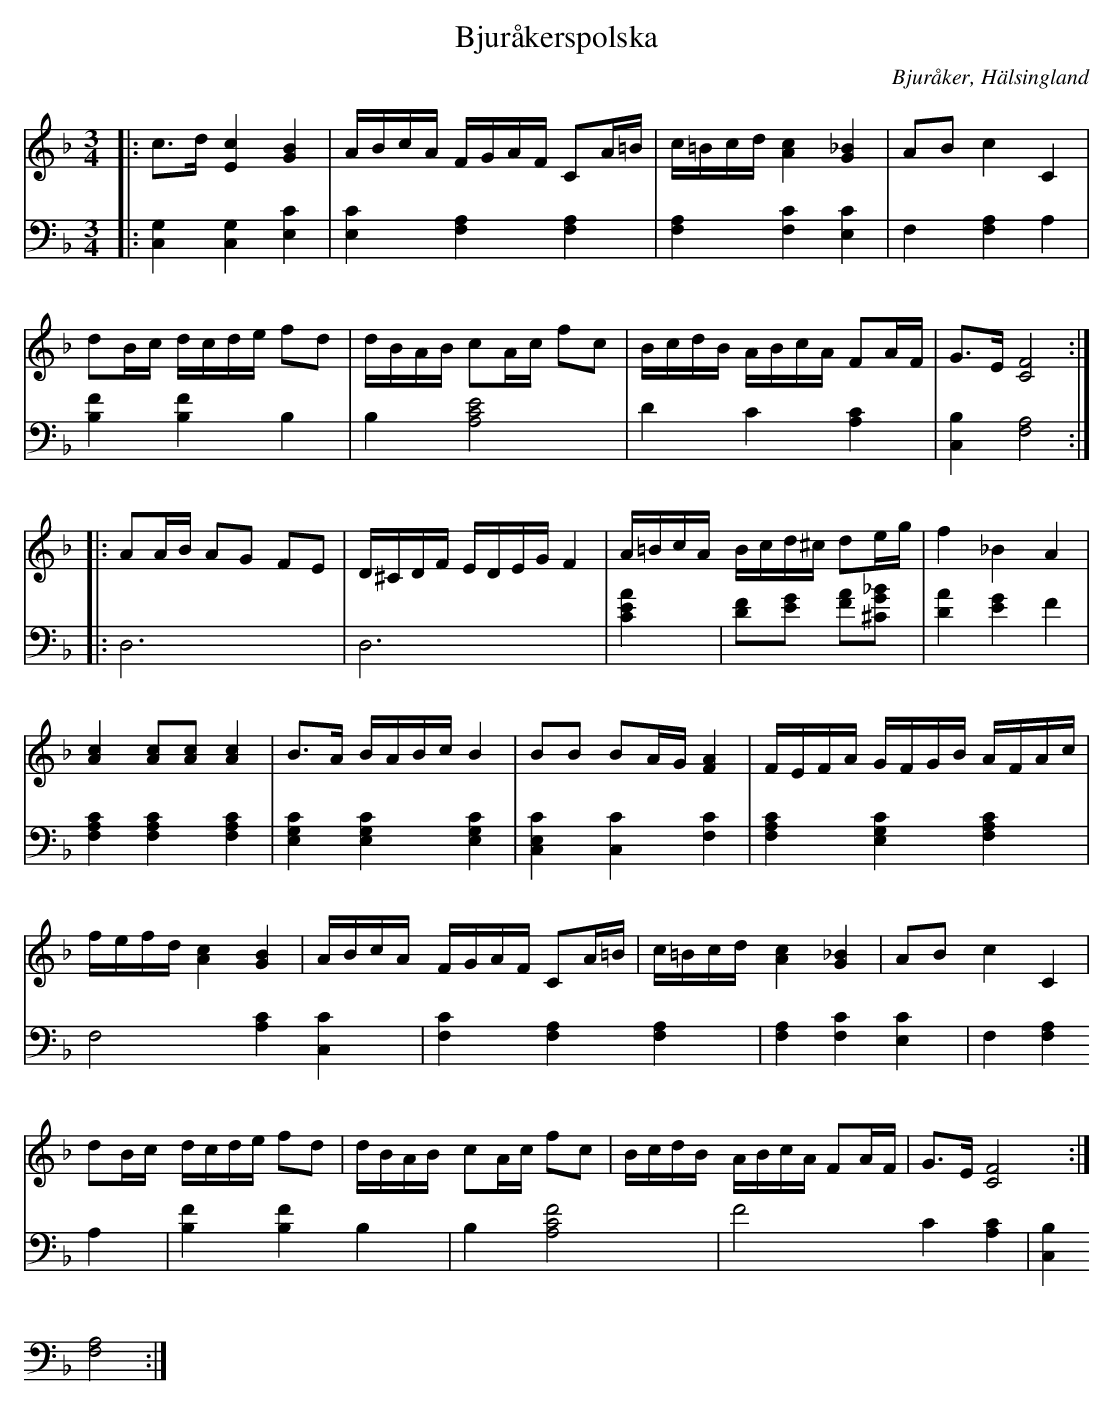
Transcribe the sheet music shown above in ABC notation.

X:1
T: Bjuråkerspolska
O: Bjuråker, Hälsingland
M: 3/4
L: 1/16
K: F
V:1
V:2
V:3 merge
V:1
|: c2>d2 [E4c4] [G4B4]|ABcA FGAF C2A=B|c=Bcd [A4c4] [G4_B4]|A2B2 c4 C4 |
d2Bc dcde f2d2|dBAB c2Ac f2c2|BcdB ABcA F2AF|G2>E2 [C8F8]:|
|:A2AB A2G2 F2E2|D^CDF EDEG F4|A=BcA Bcd^c d2eg|f4 _B4 A4 |
[A4c4] [A2c2][A2c2] [A4c4]|B2>A2 BABc B4|B2B2 B2AG [F4A4]|FEFA GFGB AFAc|
fefd [A4c4] [G4B4]|ABcA FGAF C2A=B|c=Bcd [A4c4] [G4_B4]|A2B2 c4 C4 |
d2Bc dcde f2d2|dBAB c2Ac f2c2|BcdB ABcA F2AF|G2>E2 [C8F8]:|
V:2 clef=bass
|: [C,4G,4] [C,4G,4] [E,4C4]|[E,4C4] [F,4A,4] [F,4A,4]|[F,4A,4] [F,4C4] [E,4C4]| F,4 [F,4A,4] A,4|
[B,4F4] [B,4F4] B,4|B,4 [A,8C8E8]|D4 C4 [A,4C4]|[C,4B,4] [F,8A,8]:|
|:D,12|D,12|[A4C4E4]|[D2F2][E2G2] [F2A2][^C2G2_B2]|
[D4A4] [E4G4] F4|[F,4A,4C4] [F,4A,4C4] [F,4A,4C4]|[E,4G,4C4] [E,4G,4C4] [E,4G,4C4]|[C,4E,4C4] [C,4C4] [F,4C4]|
[F,4A,4C4] [E,4G,4C4] [F,4A,4C4]|F,8 [A,4C4] [C,4C4]|[F,4C4] [F,4A,4] [F,4A,4]|[F,4A,4] [F,4C4] [E,4C4]|
F,4 [F,4A,4] A,4|[B,4F4] [B,4F4] B,4|B,4 [A,8C8F8]|F8 C4 [A,4C4]|[C,4B,4] [F,8A,8]:|
